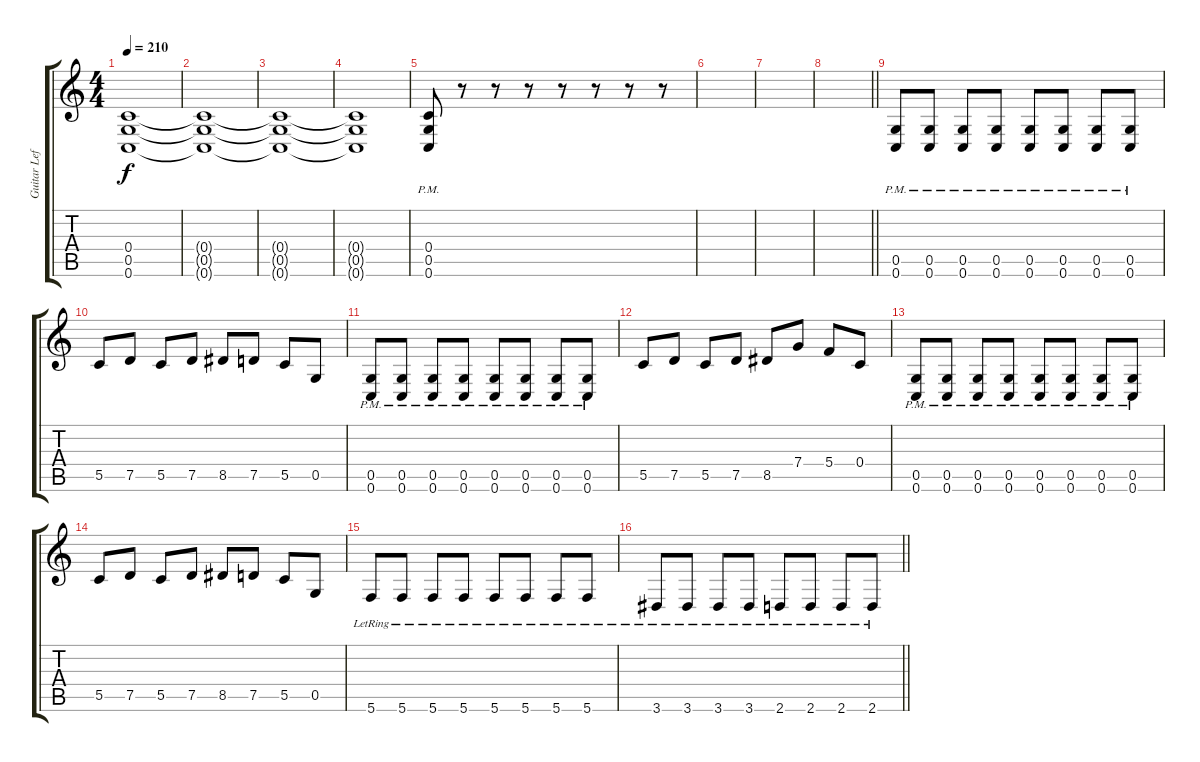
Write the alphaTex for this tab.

\track ("Guitar Left" "Guitar Lef") {instrument distortionguitar}
\staff {score tabs}
\tuning (D4 A3 F3 C3 G2 C2) {hide}
\ts (4 4)
\tempo 210
\clef g2
\ks c
(0.4 0.5 0.6).1{dy f} |
(0.4{t} 0.5{t} 0.6{t}).1 |
(0.4{t} 0.5{t} 0.6{t}).1 |
(0.4{t} 0.5{t} 0.6{t}).1 |
(0.4{pm} 0.5{pm} 0.6{pm}).8 r.8 r.8 r.8 r.8 r.8 r.8 r.8 |
|
|
\barLineRight lightlight
|
(0.5{pm} 0.6{pm}).8 (0.5{pm} 0.6{pm}).8 (0.5{pm} 0.6{pm}).8 (0.5{pm} 0.6{pm}).8 (0.5{pm} 0.6{pm}).8 (0.5{pm} 0.6{pm}).8 (0.5{pm} 0.6{pm}).8 (0.5{pm} 0.6{pm}).8 |
5.5.8 7.5.8 5.5.8 7.5.8 8.5.8 7.5.8 5.5.8 0.5.8 |
(0.5{pm} 0.6{pm}).8 (0.5{pm} 0.6{pm}).8 (0.5{pm} 0.6{pm}).8 (0.5{pm} 0.6{pm}).8 (0.5{pm} 0.6{pm}).8 (0.5{pm} 0.6{pm}).8 (0.5{pm} 0.6{pm}).8 (0.5{pm} 0.6{pm}).8 |
5.5.8 7.5.8 5.5.8 7.5.8 8.5.8 7.4.8 5.4.8 0.4.8 |
(0.5{pm} 0.6{pm}).8 (0.5{pm} 0.6{pm}).8 (0.5{pm} 0.6{pm}).8 (0.5{pm} 0.6{pm}).8 (0.5{pm} 0.6{pm}).8 (0.5{pm} 0.6{pm}).8 (0.5{pm} 0.6{pm}).8 (0.5{pm} 0.6{pm}).8 |
5.5.8 7.5.8 5.5.8 7.5.8 8.5.8 7.5.8 5.5.8 0.5.8 |
5.6{lr}.8 5.6{lr}.8 5.6{lr}.8 5.6{lr}.8 5.6{lr}.8 5.6{lr}.8 5.6{lr}.8 5.6{lr}.8 |
\barLineRight lightlight
3.6{lr}.8 3.6{lr}.8 3.6{lr}.8 3.6{lr}.8 2.6{lr}.8 2.6{lr}.8 2.6{lr}.8 2.6{lr}.8
